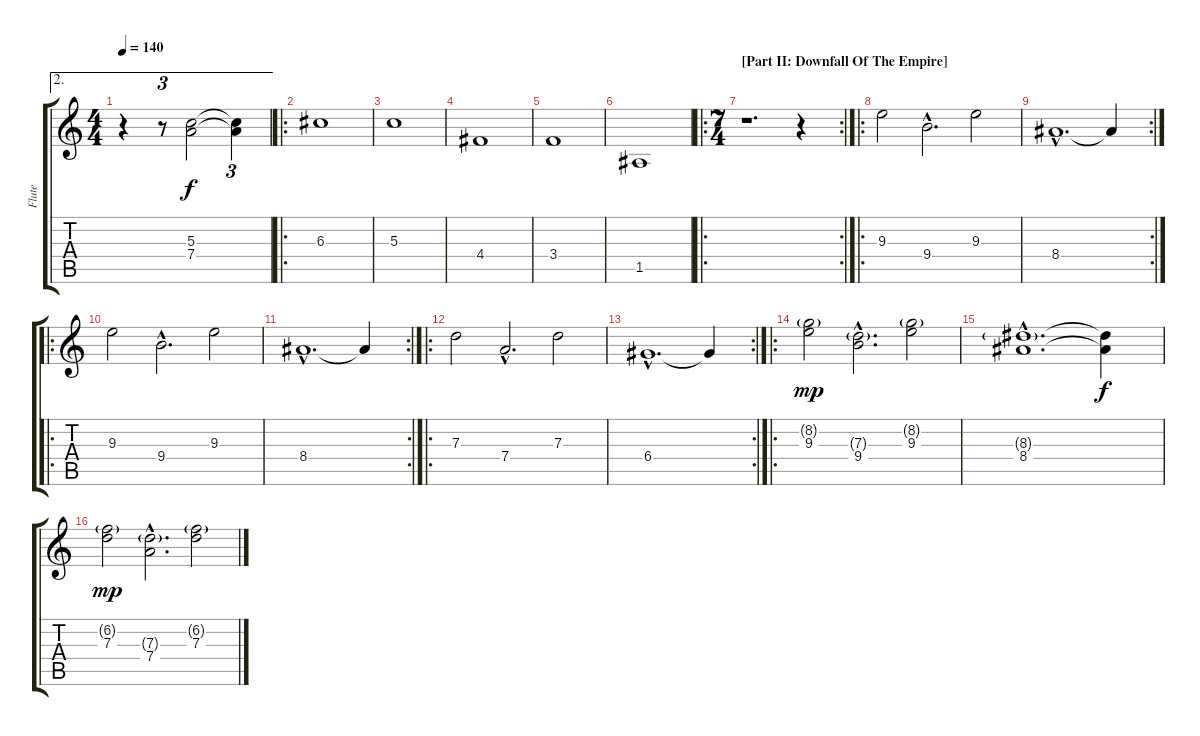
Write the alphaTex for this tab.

\track ("Flute" "Flute") {instrument flute}
\staff {score tabs}
\tuning (E5 B4 G4 D4 A3 E3) {hide}
\ae 2
\ts (4 4)
\tempo 140
\clef g2
\ks c
r.4{dy f} r.8{tu (3 2)} (5.3 7.4).2 (5.3{t} 7.4{t}).4{tu (3 2)} |
\ro
6.3.1 |
5.3.1 |
4.4.1 |
3.4.1 |
1.5.1 |
\ro
\rc 2
\ts (7 4)
\section ("" "[Part II: Downfall Of The Empire]")
r.1{d} r.4 |
\ro
9.3.2 9.4{hac}.2{d} 9.3.2 |
\rc 2
8.4{hac}.1{d} 8.4{t}.4 |
\ro
9.3.2 9.4{hac}.2{d} 9.3.2 |
\rc 2
8.4{hac}.1{d} 8.4{t}.4 |
\ro
7.3.2 7.4{hac}.2{d} 7.3.2 |
\rc 2
6.4{hac}.1{d} 6.4{t}.4 |
\ro
(8.2{g} 9.3).2{dy mp} (7.3{g hac} 9.4{hac}).2{d} (8.2{g} 9.3).2 |
(8.3{g hac} 8.4{hac}).1{d} (8.3{t} 8.4{t}).4{dy f} |
(6.2{g} 7.3).2{dy mp} (7.3{g hac} 7.4{hac}).2{d} (6.2{g} 7.3).2
